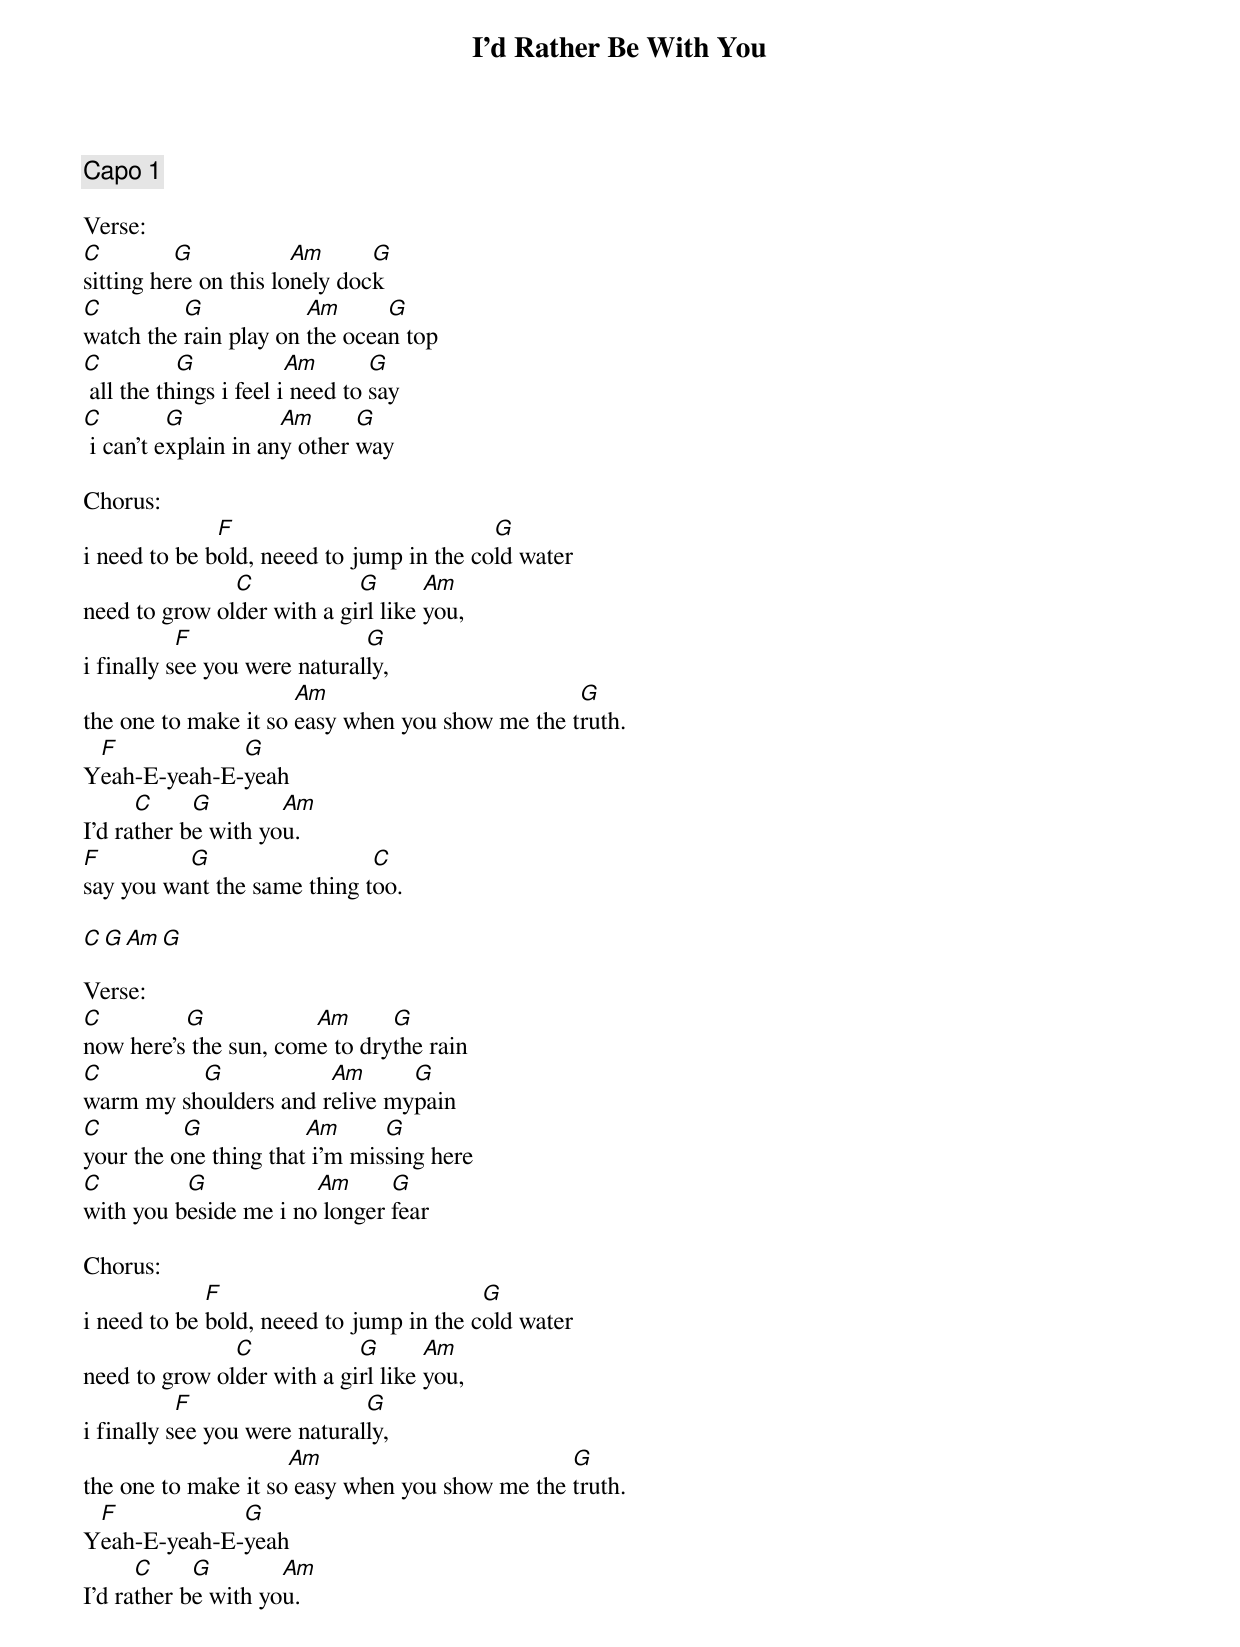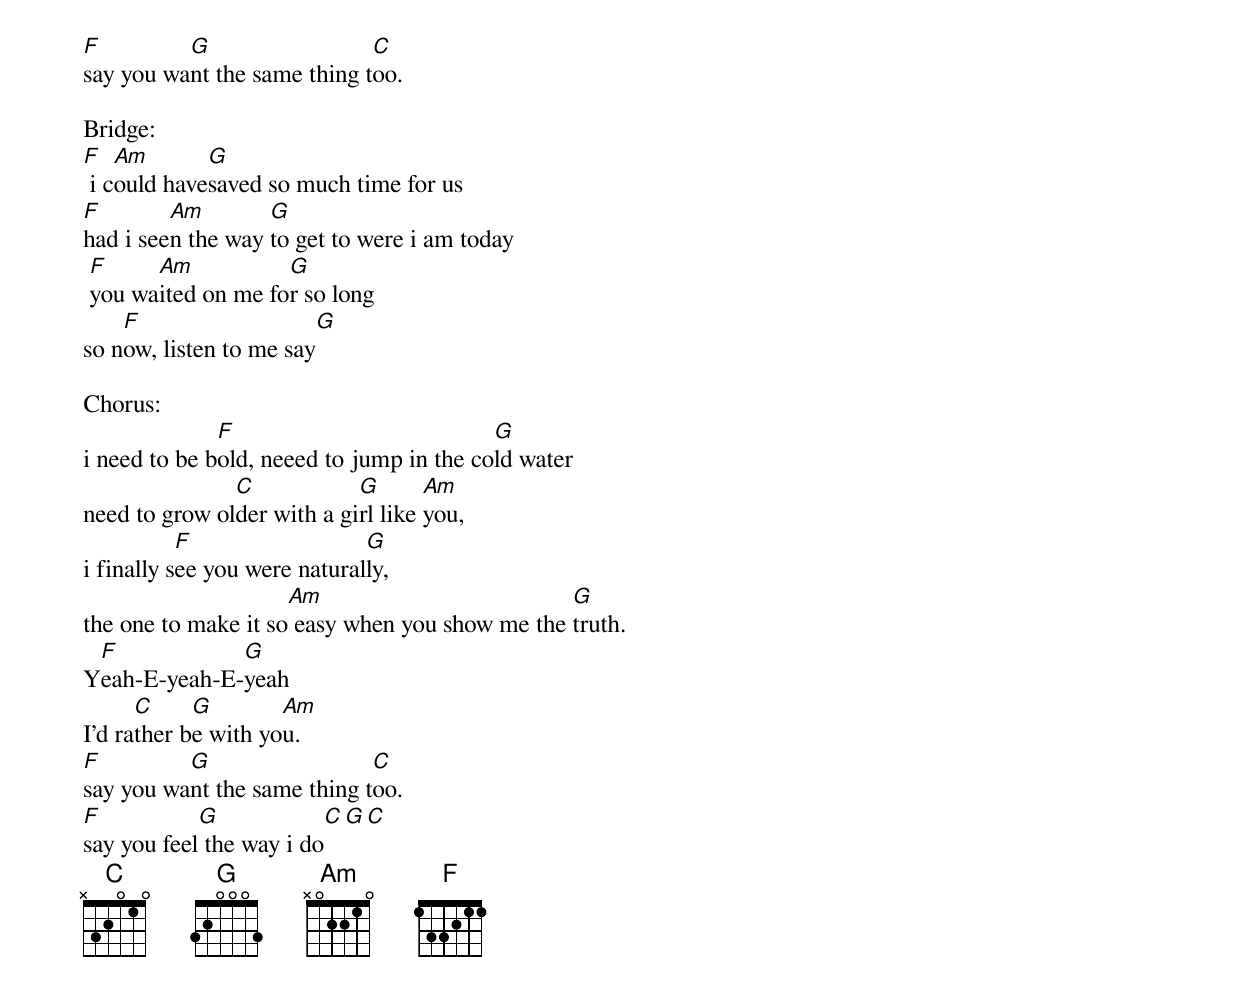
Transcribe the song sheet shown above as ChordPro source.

{title:I'd Rather Be With You}
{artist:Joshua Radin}
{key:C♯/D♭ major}
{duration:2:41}
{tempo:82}
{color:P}

{comment: Capo 1}

Verse:
[C]sitting he[G]re on this lo[Am]nely doc[G]k
[C]watch the [G]rain play on [Am]the ocea[G]n top
[C] all the th[G]ings i feel i[Am] need to [G]say
[C] i can't e[G]xplain in an[Am]y other [G]way

Chorus:
i need to be b[F]old, neeed to jump in the co[G]ld water
need to grow ol[C]der with a gi[G]rl like [Am]you,
i finally s[F]ee you were natural[G]ly,
the one to make it so [Am]easy when you show me the t[G]ruth.
Y[F]eah-E-yeah-E-[G]yeah
I'd ra[C]ther b[G]e with yo[Am]u.
[F]say you wa[G]nt the same thing t[C]oo.

[C][G][Am][G]

Verse:
[C]now here's[G] the sun, com[Am]e to dry[G]the rain
[C]warm my sh[G]oulders and r[Am]elive my[G]pain
[C]your the o[G]ne thing that[Am] i'm mis[G]sing here
[C]with you b[G]eside me i no[Am] longer [G]fear

Chorus:
i need to be [F]bold, neeed to jump in the c[G]old water
need to grow ol[C]der with a gi[G]rl like [Am]you,
i finally s[F]ee you were natural[G]ly,
the one to make it so[Am] easy when you show me the [G]truth.
Y[F]eah-E-yeah-E-[G]yeah
I'd ra[C]ther b[G]e with yo[Am]u.
[F]say you wa[G]nt the same thing t[C]oo.

Bridge:
[F] i c[Am]ould have[G]saved so much time for us
[F]had i see[Am]n the way [G]to get to were i am today
 [F]you wa[Am]ited on me fo[G]r so long
so n[F]ow, listen to me say[G]

Chorus:
i need to be b[F]old, neeed to jump in the co[G]ld water
need to grow ol[C]der with a gi[G]rl like [Am]you,
i finally s[F]ee you were natural[G]ly,
the one to make it so[Am] easy when you show me the [G]truth.
Y[F]eah-E-yeah-E-[G]yeah
I'd ra[C]ther b[G]e with yo[Am]u.
[F]say you wa[G]nt the same thing t[C]oo.
[F]say you feel[G] the way i do[C][G][C]
